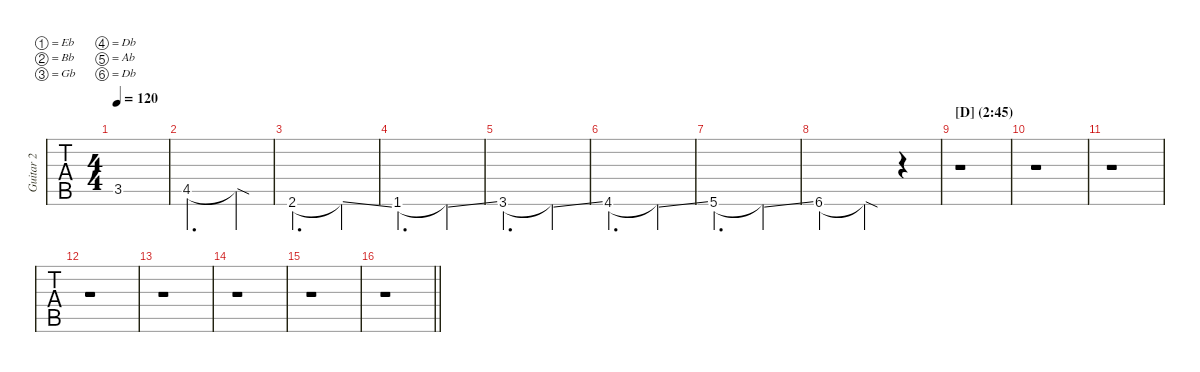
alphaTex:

\defaultSystemsLayout 4
\hideDynamics
\bracketExtendMode nobrackets
\multiTrackTrackNamePolicy allsystems
\firstSystemTrackNameMode fullname
\otherSystemsTrackNameMode fullname
\otherSystemsTrackNameOrientation horizontal
\track ("Guitar 2" "Guitar 2") {instrument overdrivenguitar}
\staff {tabs}
\tuning (Eb4 Bb3 Gb3 Db3 Ab2 Db2)
\ts (4 4)
\scale
1.05309
\tempo 120
\accidentals auto
\clef g2
\ottava regular
\simile none
\ks aminor
3.5{acc #}.1{dy mf} |
\scale
0.983771 4.5{acc #}.2{d} 4.5{sod t acc #}.4 |
\scale
0.989104 2.6{acc x}.2{d} 2.6{ss t acc x}.4 |
\scale
0.974032 1.6{acc #}.2{d} 1.6{ss t acc #}.4 |
\scale
1.06095 3.6{acc #}.2{d} 3.6{ss t acc #}.4 |
\scale
0.980964 4.6{acc #}.2{d} 4.6{ss t acc #}.4 |
\scale
0.980963 5.6{acc x}.2{d} 5.6{ss t acc x}.4 |
\scale
0.977121 6.6{acc #}.2 6.6{sod t acc #}.4 r.4 |
\section ("D" "(2:45)")
\scale
1.06273 r.1 |
\scale
0.993412 r.1 |
\scale
0.977416 r.1 |
\scale
0.966439 r.1 |
\scale
1.05562 r.1 |
\scale
0.986298 r.1 |
\scale
0.986296 r.1 |
\scale
0.971788
\barLineRight lightlight
r.1
